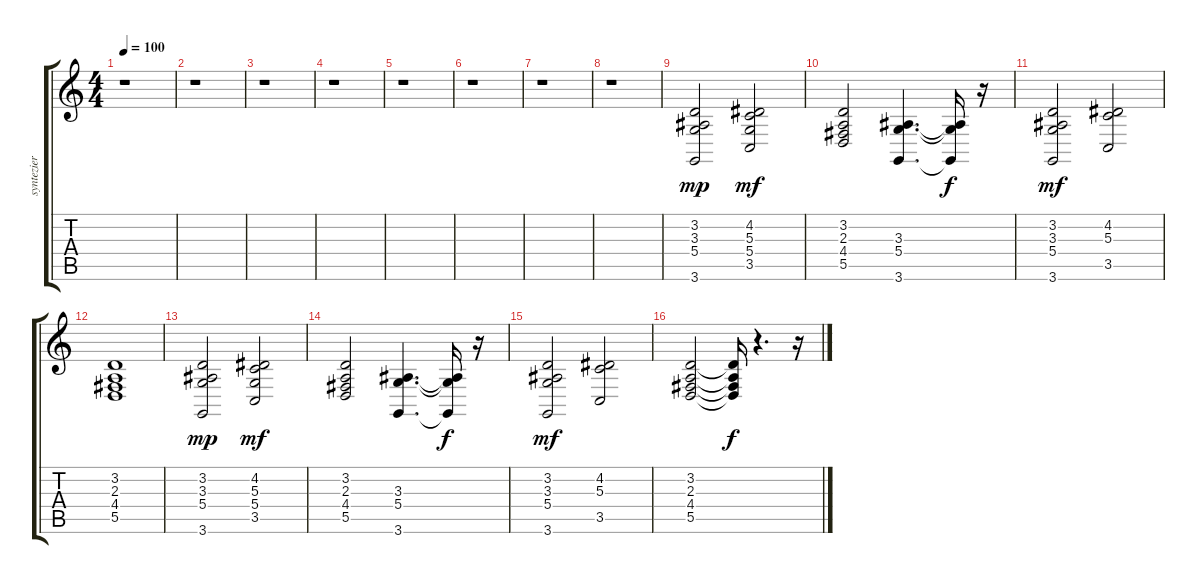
\track ("syntezier" "syntezier") {instrument synthstrings1}
\staff {score tabs}
\tuning (E4 B3 G3 D3 A2 E2) {hide}
\ts (4 4)
\tempo 100
\clef g2
\ks c
r.1{dy f} |
r.1 |
r.1 |
r.1 |
r.1 |
r.1 |
r.1 |
r.1 |
(3.2 3.3 5.4 3.6).2{dy mp} (4.2 5.3 5.4 3.5).2{dy mf} |
(3.2 2.3 4.4 5.5).2 (3.3 5.4 3.6).4{d} (3.3{t} 5.4{t} 3.6{t}).16{dy f} r.16 |
(3.2 3.3 5.4 3.6).2{dy mf} (4.2 5.3 3.5).2 |
(3.2 2.3 4.4 5.5).1 |
(3.2 3.3 5.4 3.6).2{dy mp} (4.2 5.3 5.4 3.5).2{dy mf} |
(3.2 2.3 4.4 5.5).2 (3.3 5.4 3.6).4{d} (3.3{t} 5.4{t} 3.6{t}).16{dy f} r.16 |
(3.2 3.3 5.4 3.6).2{dy mf} (4.2 5.3 3.5).2 |
(3.2 2.3 4.4 5.5).2 (3.2{t} 2.3{t} 4.4{t} 5.5{t}).16{dy f} r.4{d} r.16
